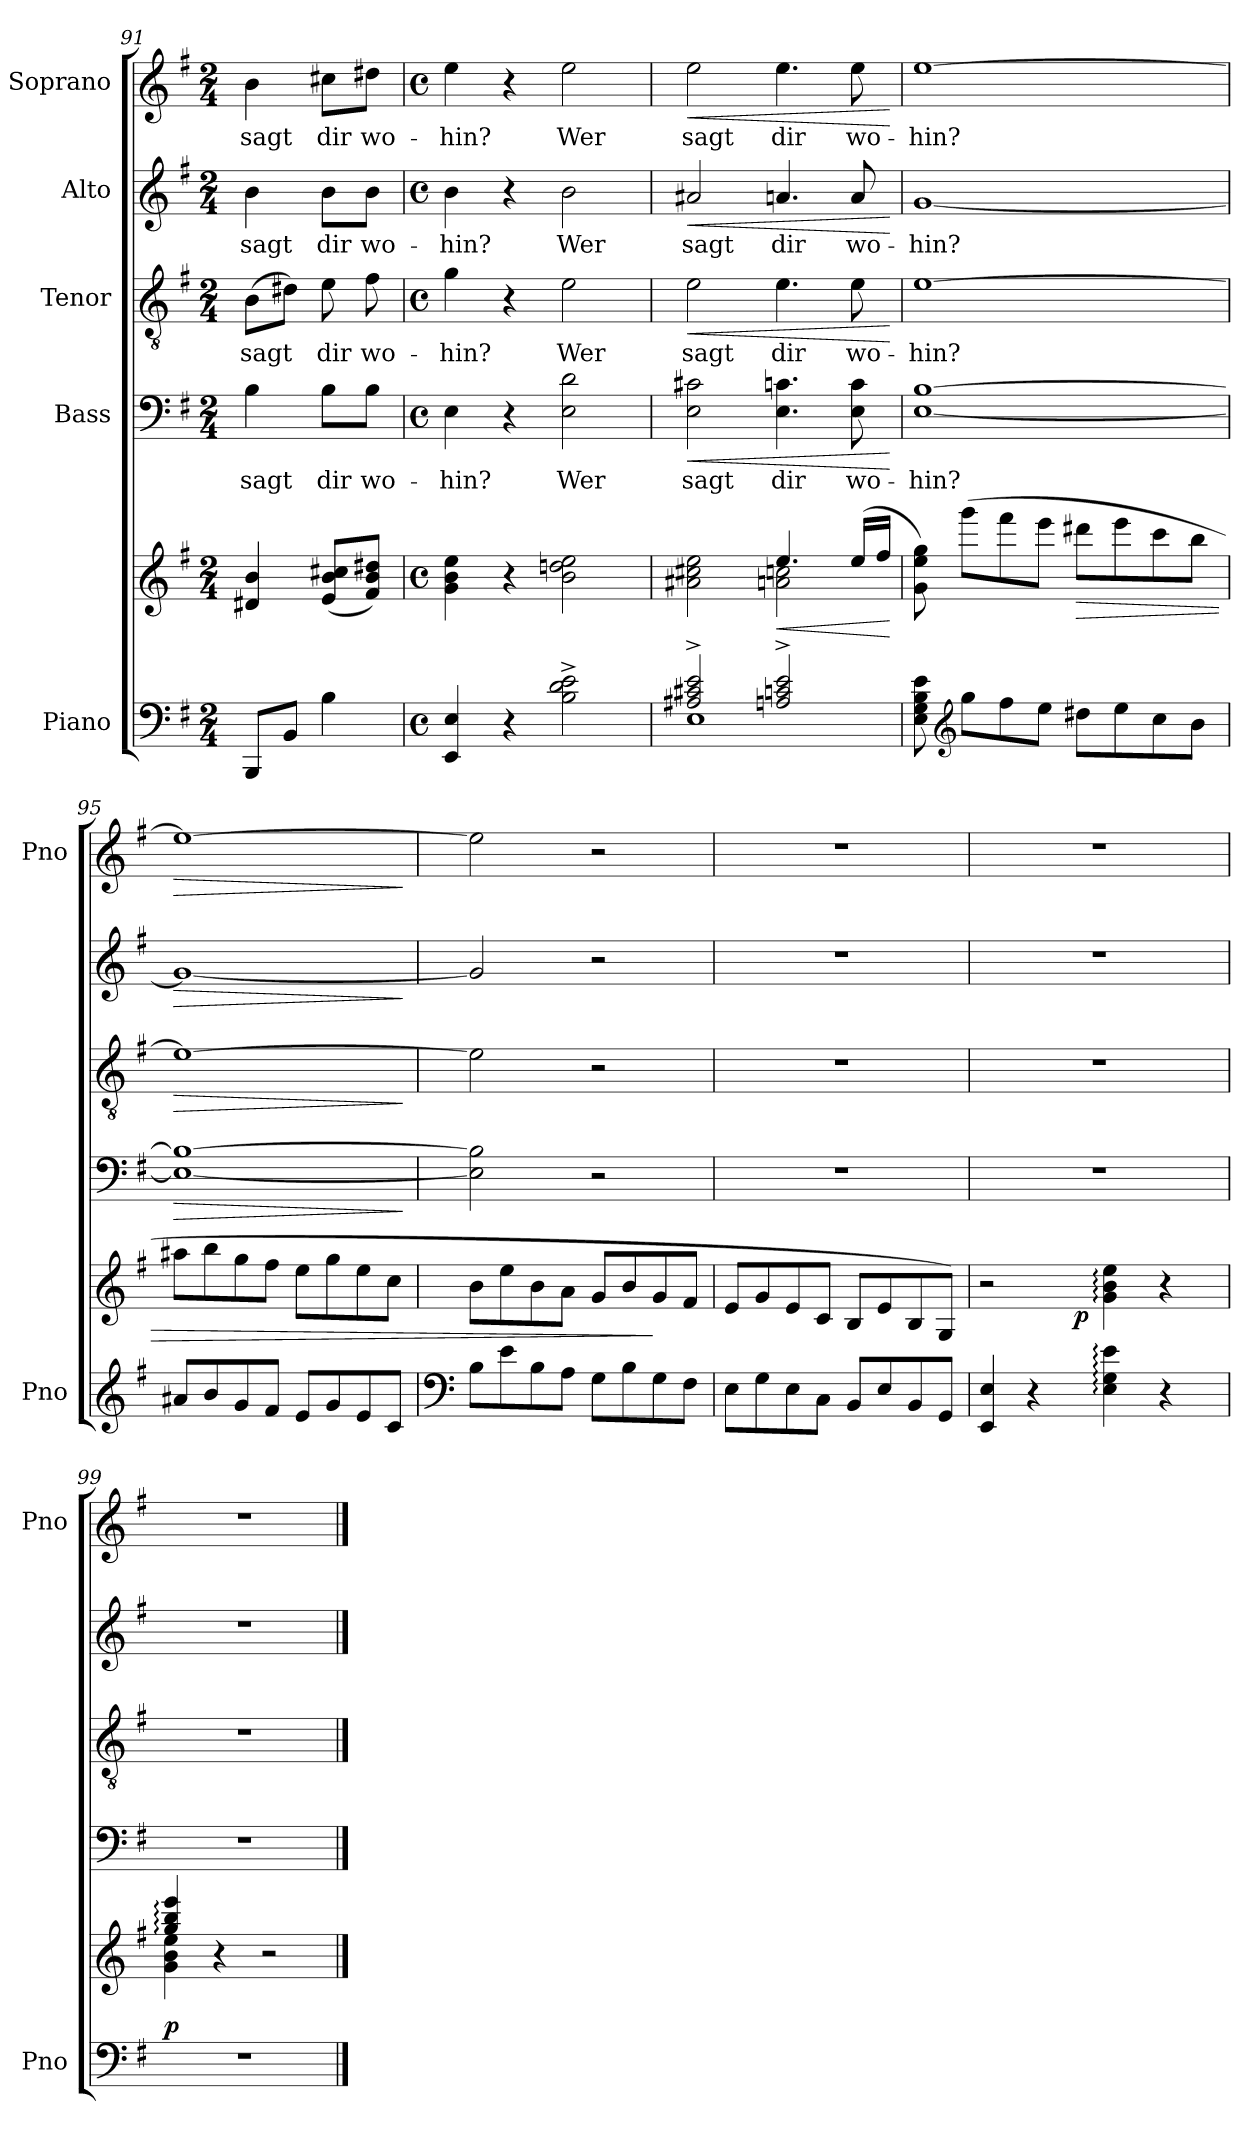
**kern	**kern	**dynam	**kern	**text	**dynam	**kern	**text	**dynam	**kern	**text	**dynam	**kern	**text	**dynam
*part5	*part5	*part5	*part4	*part4	*part4	*part3	*part3	*part3	*part2	*part2	*part2	*part1	*part1	*part1
*staff6	*staff5	*staff5/6	*staff4	*staff4	*staff4	*staff3	*staff3	*staff3	*staff2	*staff2	*staff2	*staff1	*staff1	*staff1
*I"Piano	*	*	*I"Bass	*	*	*I"Tenor	*	*	*I"Alto	*	*	*I"Soprano	*	*
*I'Pno	*	*	*	*	*	*	*	*	*	*	*	*I'Pno	*	*
*clefF4	*clefG2	*	*clefF4	*	*	*clefGv2	*	*	*clefG2	*	*	*clefG2	*	*
*k[f#]	*k[f#]	*	*k[f#]	*	*	*k[f#]	*	*	*k[f#]	*	*	*k[f#]	*	*
*e:	*e:	*	*e:	*	*	*e:	*	*	*e:	*	*	*e:	*	*
*M2/4	*M2/4	*	*M2/4	*	*	*M2/4	*	*	*M2/4	*	*	*M2/4	*	*
=91	=91	=91	=91	=91	=91	=91	=91	=91	=91	=91	=91	=91	=91	=91
8BBB/L	4d#X/ 4b/	.	4B\	sagt	.	(8B\L	sagt	.	4b\	sagt	.	4b\	sagt	.
8BB/J	.	.	.	.	.	8d#X\J)	.	.	.	.	.	.	.	.
4B\	(8e/ 8b/ 8cc#X/L	.	8B\L	dir	.	8e\	dir	.	8b\L	dir	.	8cc#X\L	dir	.
.	8f#/ 8b/ 8dd#X/J)	.	8B\J	wo-	.	8f#\	wo-	.	8b\J	wo-	.	8dd#X\J	wo-	.
=92	=92	=92	=92	=92	=92	=92	=92	=92	=92	=92	=92	=92	=92	=92
*M4/4	*M4/4	*	*M4/4	*	*	*M4/4	*	*	*M4/4	*	*	*M4/4	*	*
*met(c)	*met(c)	*	*met(c)	*	*	*met(c)	*	*	*met(c)	*	*	*met(c)	*	*
4EE/ 4E/	4g\ 4b\ 4ee\	.	4E\	-hin?	.	4g\	-hin?	.	4b\	-hin?	.	4ee\	-hin?	.
4r	4r	.	4r	.	.	4r	.	.	4r	.	.	4r	.	.
2B\^> 2d\^> 2e\^>	2b\ 2ddn\ 2ee\	.	2E\ 2d\	Wer	.	2e\	Wer	.	2b\	Wer	.	2ee\	Wer	.
=93	=93	=93	=93	=93	=93	=93	=93	=93	=93	=93	=93	=93	=93	=93
*^	*^	*	*	*	*	*	*	*	*	*	*	*	*	*
!	!	!	!	!	!	!	!LO:HP:b	!	!	!LO:HP:b	!	!	!LO:HP:b	!	!	!LO:HP:b
2A#X/^> 2c#X/^> 2e/^>	1E	2a#X\ 2cc#X\ 2ee\	2ryy	.	2E\ 2c#X\	sagt	<	2e\	sagt	<	2a#X/	sagt	<	2ee\	sagt	<
!	!	!	!	!LO:HP:b	!	!	!	!	!	!	!	!	!	!	!	!
2An/^> 2cn/^> 2e/^>	.	4.ee/	2an\ 2ccn\	<	4.E\ 4.cn\	dir	.	4.e\	dir	.	4.an/	dir	.	4.ee\	dir	.
.	.	(16ee/LL	.	.	8E\ 8c\	wo-	.	8e\	wo-	.	8a/	wo-	.	8ee\	wo-	.
.	.	16ff#/JJ	.	.	.	.	.	.	.	.	.	.	.	.	.	.
*v	*v	*	*	*	*	*	*	*	*	*	*	*	*	*	*	*
*	*v	*v	*	*	*	*	*	*	*	*	*	*	*	*	*
.	.	[	.	.	[	.	.	[	.	.	[	.	.	[
!!LO:LB:g=z
=94	=94	=94	=94	=94	=94	=94	=94	=94	=94	=94	=94	=94	=94	=94
8E\ 8G\ 8B\ 8e\	8g\ 8ee\ 8gg\)	.	[1E [1B	-hin?	.	[1e	-hin?	.	[1g	-hin?	.	[1ee	-hin?	.
*clefG2	*	*	*	*	*	*	*	*	*	*	*	*	*	*
8gg\L	(8ggg\L	.	.	.	.	.	.	.	.	.	.	.	.	.
8ff#\	8fff#\	.	.	.	.	.	.	.	.	.	.	.	.	.
8ee\J	8eee\J	.	.	.	.	.	.	.	.	.	.	.	.	.
!	!	!LO:HP:b	!	!	!	!	!	!	!	!	!	!	!	!
8dd#X\L	8ddd#X\L	>	.	.	.	.	.	.	.	.	.	.	.	.
8ee\	8eee\	.	.	.	.	.	.	.	.	.	.	.	.	.
8cc\	8ccc\	.	.	.	.	.	.	.	.	.	.	.	.	.
8b\J	8bb\J	.	.	.	.	.	.	.	.	.	.	.	.	.
=95	=95	=95	=95	=95	=95	=95	=95	=95	=95	=95	=95	=95	=95	=95
!	!	!	!	!	!LO:HP:b	!	!	!LO:HP:b	!	!	!LO:HP:b	!	!	!LO:HP:b
8a#X/L	8aa#X\L	.	1E_ 1B_	.	>	1e_	.	>	1g_	.	>	1ee_	.	>
8b/	8bb\	.	.	.	.	.	.	.	.	.	.	.	.	.
8g/	8gg\	.	.	.	.	.	.	.	.	.	.	.	.	.
8f#/J	8ff#\J	.	.	.	.	.	.	.	.	.	.	.	.	.
8e/L	8ee\L	.	.	.	.	.	.	.	.	.	.	.	.	.
8g/	8gg\	.	.	.	.	.	.	.	.	.	.	.	.	.
8e/	8ee\	.	.	.	.	.	.	.	.	.	.	.	.	.
8c/J	8cc\J	.	.	.	.	.	.	.	.	.	.	.	.	.
.	.	.	.	.	]	.	.	]	.	.	]	.	.	]
=96	=96	=96	=96	=96	=96	=96	=96	=96	=96	=96	=96	=96	=96	=96
*clefF4	*	*	*	*	*	*	*	*	*	*	*	*	*	*
8B\L	8b\L	.	2E\] 2B\]	.	.	2e\]	.	.	2g/]	.	.	2ee\]	.	.
8e\	8ee\	.	.	.	.	.	.	.	.	.	.	.	.	.
8B\	8b\	.	.	.	.	.	.	.	.	.	.	.	.	.
8A\J	8a\J	.	.	.	.	.	.	.	.	.	.	.	.	.
8G\L	8g/L	.	2r	.	.	2r	.	.	2r	.	.	2r	.	.
8B\	8b/	.	.	.	.	.	.	.	.	.	.	.	.	.
8G\	8g/	]	.	.	.	.	.	.	.	.	.	.	.	.
8F#\J	8f#/J	.	.	.	.	.	.	.	.	.	.	.	.	.
=97	=97	=97	=97	=97	=97	=97	=97	=97	=97	=97	=97	=97	=97	=97
8E\L	8e/L	.	1r	.	.	1r	.	.	1r	.	.	1r	.	.
8G\	8g/	.	.	.	.	.	.	.	.	.	.	.	.	.
8E\	8e/	.	.	.	.	.	.	.	.	.	.	.	.	.
8C\J	8c/J	.	.	.	.	.	.	.	.	.	.	.	.	.
8BB/L	8B/L	.	.	.	.	.	.	.	.	.	.	.	.	.
8E/	8e/	.	.	.	.	.	.	.	.	.	.	.	.	.
8BB/	8B/	.	.	.	.	.	.	.	.	.	.	.	.	.
8GG/J	8G/J)	.	.	.	.	.	.	.	.	.	.	.	.	.
=98	=98	=98	=98	=98	=98	=98	=98	=98	=98	=98	=98	=98	=98	=98
*	*^	*	*	*	*	*	*	*	*	*	*	*	*	*
4EE/ 4E/	2r	3ryy	.	1r	.	.	1r	.	.	1r	.	.	1r	.	.
4r	.	.	.	.	.	.	.	.	.	.	.	.	.	.	.
.	.	24ryy	.	.	.	.	.	.	.	.	.	.	.	.	.
.	.	96ryy	.	.	.	.	.	.	.	.	.	.	.	.	.
!	!	!	!LO:DY:b	!	!	!	!	!	!	!	!	!	!	!	!
.	.	3ryy	p	.	.	.	.	.	.	.	.	.	.	.	.
4E\: 4G\: 4e\:	4g\:: 4b\:: 4ee\::	.	.	.	.	.	.	.	.	.	.	.	.	.	.
.	.	6ryy	.	.	.	.	.	.	.	.	.	.	.	.	.
4r	4r	.	.	.	.	.	.	.	.	.	.	.	.	.	.
.	.	12ryy	.	.	.	.	.	.	.	.	.	.	.	.	.
.	.	48.ryy	.	.	.	.	.	.	.	.	.	.	.	.	.
=99	=99	=99	=99	=99	=99	=99	=99	=99	=99	=99	=99	=99	=99	=99	=99
!	!	!	!LO:DY:a=2	!	!	!	!	!	!	!	!	!	!	!	!
1r	4gg/:: 4bb/:: 4eee/::	4g\ 4b\ 4ee\	p	1r	.	.	1r	.	.	1r	.	.	1r	.	.
.	4r	2.ryy	.	.	.	.	.	.	.	.	.	.	.	.	.
.	2r	.	.	.	.	.	.	.	.	.	.	.	.	.	.
*	*v	*v	*	*	*	*	*	*	*	*	*	*	*	*	*
==	==	==	==	==	==	==	==	==	==	==	==	==	==	==
*-	*-	*-	*-	*-	*-	*-	*-	*-	*-	*-	*-	*-	*-	*-
